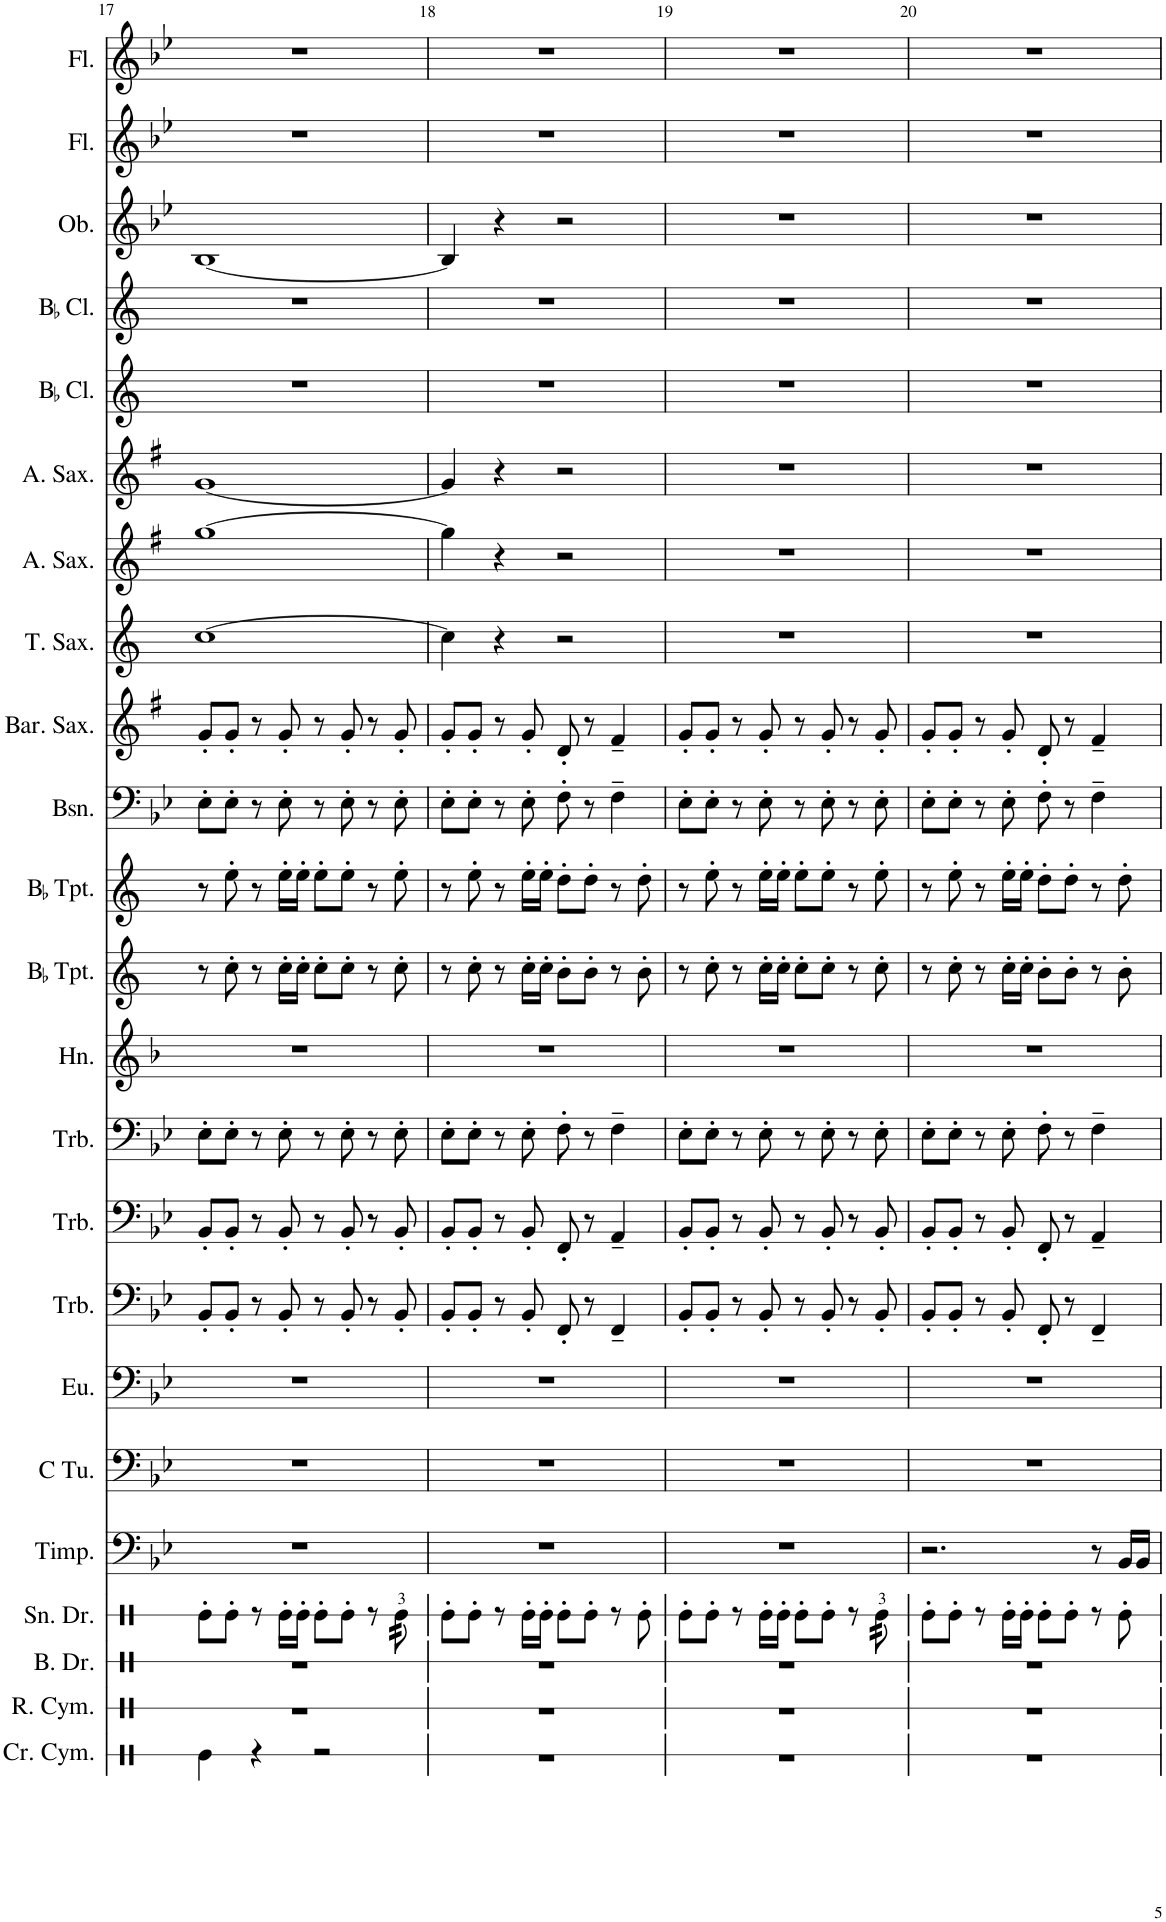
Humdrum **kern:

**kern	**kern	**kern	**kern	**kern	**kern	**kern	**kern	**kern	**kern	**kern	**kern	**kern	**kern	**kern	**kern	**kern	**kern	**kern	**kern	**kern	**kern	**kern
*part23	*part22	*part21	*part20	*part19	*part18	*part17	*part16	*part15	*part14	*part13	*part12	*part11	*part10	*part9	*part8	*part7	*part6	*part5	*part4	*part3	*part2	*part1
*staff23	*staff22	*staff21	*staff20	*staff19	*staff18	*staff17	*staff16	*staff15	*staff14	*staff13	*staff12	*staff11	*staff10	*staff9	*staff8	*staff7	*staff6	*staff5	*staff4	*staff3	*staff2	*staff1
*I"Crash Cymbal	*I"Ride Cymbal	*I"Bass Drum	*I"Snare Drum	*I"Timpani	*I"C Tuba	*I"Euphonium	*I"Trombone 3	*I"Trombone 2	*I"Trombone 1	*I"Horn	*I"BaccidentalFlat Trumpet	*I"BaccidentalFlat Trumpet	*I"Bassoon	*I"Baritone Saxophone	*I"Tenor Saxophone	*I"Alto Saxophone	*I"Alto Saxophone	*I"BaccidentalFlat Clarinet	*I"BaccidentalFlat Clarinet	*I"Oboe	*I"Flute	*I"Flute
*I'Cr. Cym.	*I'R. Cym.	*I'B. Dr.	*I'Sn. Dr.	*I'Timp.	*I'C Tu.	*I'Eu.	*I'Trb.	*I'Trb.	*I'Trb.	*I'Hn.	*I'BaccidentalFlat Tpt.	*I'BaccidentalFlat Tpt.	*I'Bsn.	*I'Bar. Sax.	*I'T. Sax.	*I'A. Sax.	*I'A. Sax.	*I'BaccidentalFlat Cl.	*I'BaccidentalFlat Cl.	*I'Ob.	*I'Fl.	*I'Fl.
!!LO:PB:g=z
*clefX	*clefX	*clefX	*clefX	*clefF4	*clefF4	*clefF4	*clefF4	*clefF4	*clefF4	*clefG2	*clefG2	*clefG2	*clefF4	*clefG2	*clefG2	*clefG2	*clefG2	*clefG2	*clefG2	*clefG2	*clefG2	*clefG2
*	*	*	*	*	*	*	*	*	*	*Trd4c7	*Trd1c2	*Trd1c2	*	*Trd12c21	*Trd8c14	*Trd5c9	*Trd5c9	*Trd1c2	*Trd1c2	*	*	*
*k[]	*k[]	*k[]	*k[]	*k[b-e-]	*k[b-e-]	*k[b-e-]	*k[b-e-]	*k[b-e-]	*k[b-e-]	*k[b-]	*k[]	*k[]	*k[b-e-]	*k[f#]	*k[]	*k[f#]	*k[f#]	*k[]	*k[]	*k[b-e-]	*k[b-e-]	*k[b-e-]
*M4/4	*M4/4	*M4/4	*M4/4	*M4/4	*M4/4	*M4/4	*M4/4	*M4/4	*M4/4	*M4/4	*M4/4	*M4/4	*M4/4	*M4/4	*M4/4	*M4/4	*M4/4	*M4/4	*M4/4	*M4/4	*M4/4	*M4/4
=17	=17	=17	=17	=17	=17	=17	=17	=17	=17	=17	=17	=17	=17	=17	=17	=17	=17	=17	=17	=17	=17	=17
4Re\	1r	1r	8Re'\L	1r	1r	1r	8BB-'/L	8BB-'/L	8E-'\L	1r	8r	8r	8E-'\L	8g'/L	[1cc	[1gg	[1g	1r	1r	[1B-	1r	1r
.	.	.	8Re'\J	.	.	.	8BB-'/J	8BB-'/J	8E-'\J	.	8cc'\	8ee'\	8E-'\J	8g'/J	.	.	.	.	.	.	.	.
4r	.	.	8r	.	.	.	8r	8r	8r	.	8r	8r	8r	8r	.	.	.	.	.	.	.	.
.	.	.	16Re'\LL	.	.	.	8BB-'/	8BB-'/	8E-'\	.	16cc'\LL	16ee'\LL	8E-'\	8g'/	.	.	.	.	.	.	.	.
.	.	.	16Re'\JJ	.	.	.	.	.	.	.	16cc'\JJ	16ee'\JJ	.	.	.	.	.	.	.	.	.	.
2r	.	.	8Re'\L	.	.	.	8r	8r	8r	.	8cc'\L	8ee'\L	8r	8r	.	.	.	.	.	.	.	.
.	.	.	8Re'\J	.	.	.	8BB-'/	8BB-'/	8E-'\	.	8cc'\J	8ee'\J	8E-'\	8g'/	.	.	.	.	.	.	.	.
.	.	.	8r	.	.	.	8r	8r	8r	.	8r	8r	8r	8r	.	.	.	.	.	.	.	.
*	*	*	*tremolo	*	*	*	*	*	*	*	*	*	*	*	*	*	*	*	*	*	*	*
.	.	.	32Re\	.	.	.	8BB-'/	8BB-'/	8E-'\	.	8cc'\	8ee'\	8E-'\	8g'/	.	.	.	.	.	.	.	.
.	.	.	32Re\	.	.	.	.	.	.	.	.	.	.	.	.	.	.	.	.	.	.	.
.	.	.	32Re\	.	.	.	.	.	.	.	.	.	.	.	.	.	.	.	.	.	.	.
.	.	.	32Re\	.	.	.	.	.	.	.	.	.	.	.	.	.	.	.	.	.	.	.
*	*	*	*Xtremolo	*	*	*	*	*	*	*	*	*	*	*	*	*	*	*	*	*	*	*
=18	=18	=18	=18	=18	=18	=18	=18	=18	=18	=18	=18	=18	=18	=18	=18	=18	=18	=18	=18	=18	=18	=18
1r	1r	1r	8Re'\L	1r	1r	1r	8BB-'/L	8BB-'/L	8E-'\L	1r	8r	8r	8E-'\L	8g'/L	4cc\]	4gg\]	4g/]	1r	1r	4B-/]	1r	1r
.	.	.	8Re'\J	.	.	.	8BB-'/J	8BB-'/J	8E-'\J	.	8cc'\	8ee'\	8E-'\J	8g'/J	.	.	.	.	.	.	.	.
.	.	.	8r	.	.	.	8r	8r	8r	.	8r	8r	8r	8r	4r	4r	4r	.	.	4r	.	.
.	.	.	16Re'\LL	.	.	.	8BB-'/	8BB-'/	8E-'\	.	16cc'\LL	16ee'\LL	8E-'\	8g'/	.	.	.	.	.	.	.	.
.	.	.	16Re'\JJ	.	.	.	.	.	.	.	16cc'\JJ	16ee'\JJ	.	.	.	.	.	.	.	.	.	.
.	.	.	8Re'\L	.	.	.	8FF'/	8FF'/	8F'\	.	8b'\L	8dd'\L	8F'\	8d'/	2r	2r	2r	.	.	2r	.	.
.	.	.	8Re'\J	.	.	.	8r	8r	8r	.	8b'\J	8dd'\J	8r	8r	.	.	.	.	.	.	.	.
.	.	.	8r	.	.	.	4FF~/	4AA~/	4F~\	.	8r	8r	4F~\	4f#~/	.	.	.	.	.	.	.	.
.	.	.	8Re'\	.	.	.	.	.	.	.	8b'\	8dd'\	.	.	.	.	.	.	.	.	.	.
=19	=19	=19	=19	=19	=19	=19	=19	=19	=19	=19	=19	=19	=19	=19	=19	=19	=19	=19	=19	=19	=19	=19
1r	1r	1r	8Re'\L	1r	1r	1r	8BB-'/L	8BB-'/L	8E-'\L	1r	8r	8r	8E-'\L	8g'/L	1r	1r	1r	1r	1r	1r	1r	1r
.	.	.	8Re'\J	.	.	.	8BB-'/J	8BB-'/J	8E-'\J	.	8cc'\	8ee'\	8E-'\J	8g'/J	.	.	.	.	.	.	.	.
.	.	.	8r	.	.	.	8r	8r	8r	.	8r	8r	8r	8r	.	.	.	.	.	.	.	.
.	.	.	16Re'\LL	.	.	.	8BB-'/	8BB-'/	8E-'\	.	16cc'\LL	16ee'\LL	8E-'\	8g'/	.	.	.	.	.	.	.	.
.	.	.	16Re'\JJ	.	.	.	.	.	.	.	16cc'\JJ	16ee'\JJ	.	.	.	.	.	.	.	.	.	.
.	.	.	8Re'\L	.	.	.	8r	8r	8r	.	8cc'\L	8ee'\L	8r	8r	.	.	.	.	.	.	.	.
.	.	.	8Re'\J	.	.	.	8BB-'/	8BB-'/	8E-'\	.	8cc'\J	8ee'\J	8E-'\	8g'/	.	.	.	.	.	.	.	.
.	.	.	8r	.	.	.	8r	8r	8r	.	8r	8r	8r	8r	.	.	.	.	.	.	.	.
*	*	*	*tremolo	*	*	*	*	*	*	*	*	*	*	*	*	*	*	*	*	*	*	*
.	.	.	32Re\	.	.	.	8BB-'/	8BB-'/	8E-'\	.	8cc'\	8ee'\	8E-'\	8g'/	.	.	.	.	.	.	.	.
.	.	.	32Re\	.	.	.	.	.	.	.	.	.	.	.	.	.	.	.	.	.	.	.
.	.	.	32Re\	.	.	.	.	.	.	.	.	.	.	.	.	.	.	.	.	.	.	.
.	.	.	32Re\	.	.	.	.	.	.	.	.	.	.	.	.	.	.	.	.	.	.	.
*	*	*	*Xtremolo	*	*	*	*	*	*	*	*	*	*	*	*	*	*	*	*	*	*	*
=20	=20	=20	=20	=20	=20	=20	=20	=20	=20	=20	=20	=20	=20	=20	=20	=20	=20	=20	=20	=20	=20	=20
1r	1r	1r	8Re'\L	2.r	1r	1r	8BB-'/L	8BB-'/L	8E-'\L	1r	8r	8r	8E-'\L	8g'/L	1r	1r	1r	1r	1r	1r	1r	1r
.	.	.	8Re'\J	.	.	.	8BB-'/J	8BB-'/J	8E-'\J	.	8cc'\	8ee'\	8E-'\J	8g'/J	.	.	.	.	.	.	.	.
.	.	.	8r	.	.	.	8r	8r	8r	.	8r	8r	8r	8r	.	.	.	.	.	.	.	.
.	.	.	16Re'\LL	.	.	.	8BB-'/	8BB-'/	8E-'\	.	16cc'\LL	16ee'\LL	8E-'\	8g'/	.	.	.	.	.	.	.	.
.	.	.	16Re'\JJ	.	.	.	.	.	.	.	16cc'\JJ	16ee'\JJ	.	.	.	.	.	.	.	.	.	.
.	.	.	8Re'\L	.	.	.	8FF'/	8FF'/	8F'\	.	8b'\L	8dd'\L	8F'\	8d'/	.	.	.	.	.	.	.	.
.	.	.	8Re'\J	.	.	.	8r	8r	8r	.	8b'\J	8dd'\J	8r	8r	.	.	.	.	.	.	.	.
.	.	.	8r	8r	.	.	4FF~/	4AA~/	4F~\	.	8r	8r	4F~\	4f#~/	.	.	.	.	.	.	.	.
.	.	.	8Re'\	16BB-/LL	.	.	.	.	.	.	8b'\	8dd'\	.	.	.	.	.	.	.	.	.	.
.	.	.	.	16BB-/JJ	.	.	.	.	.	.	.	.	.	.	.	.	.	.	.	.	.	.
=	=	=	=	=	=	=	=	=	=	=	=	=	=	=	=	=	=	=	=	=	=	=
*-	*-	*-	*-	*-	*-	*-	*-	*-	*-	*-	*-	*-	*-	*-	*-	*-	*-	*-	*-	*-	*-	*-
